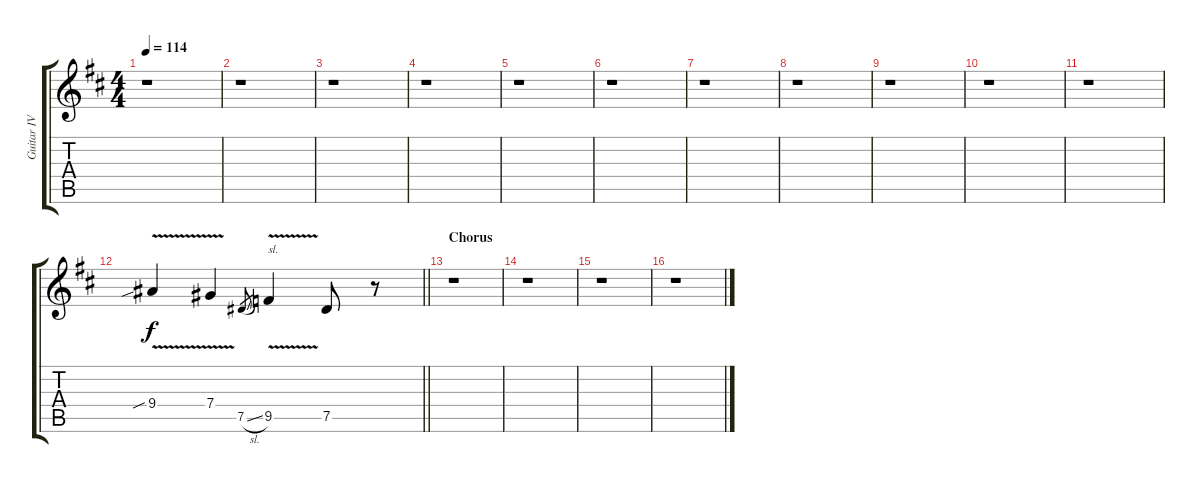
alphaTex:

\track ("Guitar IV" "Guitar IV") {instrument distortionguitar}
\staff {score tabs}
\tuning (Eb4 Bb3 Gb3 Db3 Ab2 Eb2) {hide}
\ts (4 4)
\tempo 114
\clef g2
\ks d
r.1{dy f} |
r.1 |
r.1 |
r.1 |
r.1 |
r.1 |
r.1 |
r.1 |
r.1 |
r.1 |
r.1 |
\barLineRight lightlight
9.4{v sib}.4 7.4{v}.4 7.5{sl}.8{gr} 9.5{v}.4{txt "sl."} 7.5.8 r.8 |
\section ("" "Chorus")
\ks bminor
r.1 |
r.1 |
r.1 |
r.1
